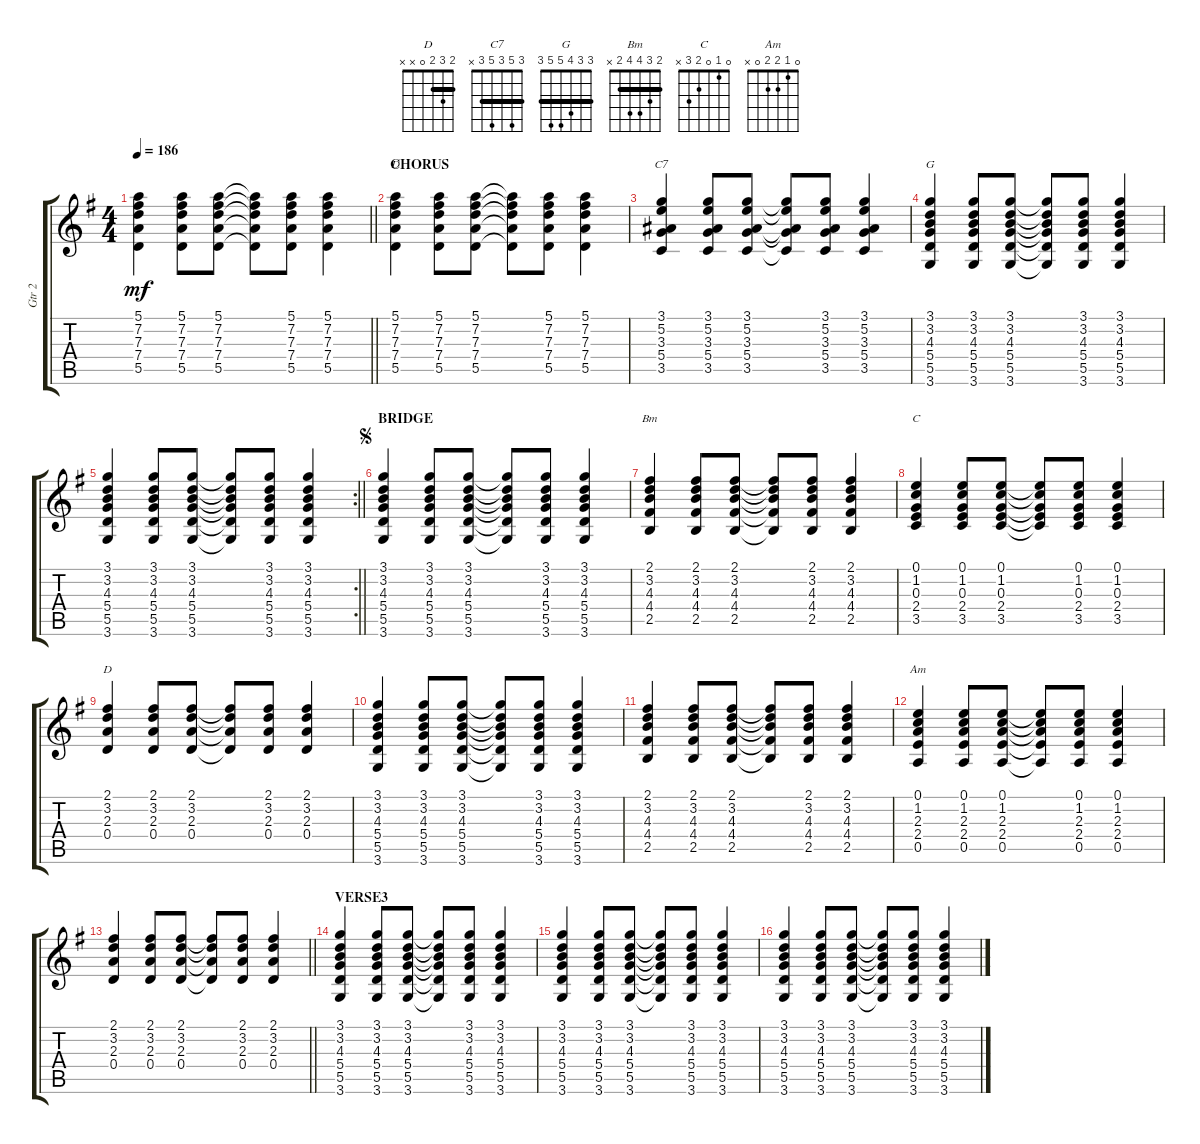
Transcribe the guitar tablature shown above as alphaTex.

\track ("Gtr 2" "Gtr 2") {instrument acousticguitarsteel}
\staff {score tabs}
\tuning (E4 B3 G3 D3 A2 E2) {hide}
\chord ("D" 5 7 7 7 5 x) {firstfret 5 barre 5}
\chord ("C7" 3 5 3 5 3 x) {barre 3}
\chord ("G" 3 3 4 5 5 3) {barre 3}
\chord ("Bm" 2 3 4 4 2 x) {barre 2}
\chord ("C" 0 1 0 2 3 x)
\chord ("D" 2 3 2 0 x x) {barre 2}
\chord ("Am" 0 1 2 2 0 x)
\ts (4 4)
\tempo 186
\clef g2
\barLineRight lightlight
\ks g
(5.1 7.2 7.3 7.4 5.5).4{dy mf} (5.1 7.2 7.3 7.4 5.5).8 (5.1 7.2 7.3 7.4 5.5).8 (5.1{t} 7.2{t} 7.3{t} 7.4{t} 5.5{t}).8 (5.1 7.2 7.3 7.4 5.5).8 (5.1 7.2 7.3 7.4 5.5).4 |
\section ("" "CHORUS")
(5.1 7.2 7.3 7.4 5.5).4{ch "D"} (5.1 7.2 7.3 7.4 5.5).8 (5.1 7.2 7.3 7.4 5.5).8 (5.1{t} 7.2{t} 7.3{t} 7.4{t} 5.5{t}).8 (5.1 7.2 7.3 7.4 5.5).8 (5.1 7.2 7.3 7.4 5.5).4 |
(3.1 5.2 3.3 5.4 3.5).4{ch "C7"} (3.1 5.2 3.3 5.4 3.5).8 (3.1 5.2 3.3 5.4 3.5).8 (3.1{t} 5.2{t} 3.3{t} 5.4{t} 3.5{t}).8 (3.1 5.2 3.3 5.4 3.5).8 (3.1 5.2 3.3 5.4 3.5).4 |
(3.1 3.2 4.3 5.4 5.5 3.6).4{ch "G"} (3.1 3.2 4.3 5.4 5.5 3.6).8 (3.1 3.2 4.3 5.4 5.5 3.6).8 (3.1{t} 3.2{t} 4.3{t} 5.4{t} 5.5{t} 3.6{t}).8 (3.1 3.2 4.3 5.4 5.5 3.6).8 (3.1 3.2 4.3 5.4 5.5 3.6).4 |
\rc 2
\barLineRight lightlight
(3.1 3.2 4.3 5.4 5.5 3.6).4 (3.1 3.2 4.3 5.4 5.5 3.6).8 (3.1 3.2 4.3 5.4 5.5 3.6).8 (3.1{t} 3.2{t} 4.3{t} 5.4{t} 5.5{t} 3.6{t}).8 (3.1 3.2 4.3 5.4 5.5 3.6).8 (3.1 3.2 4.3 5.4 5.5 3.6).4 |
\section ("" "BRIDGE")
\jump segno
(3.1 3.2 4.3 5.4 5.5 3.6).4 (3.1 3.2 4.3 5.4 5.5 3.6).8 (3.1 3.2 4.3 5.4 5.5 3.6).8 (3.1{t} 3.2{t} 4.3{t} 5.4{t} 5.5{t} 3.6{t}).8 (3.1 3.2 4.3 5.4 5.5 3.6).8 (3.1 3.2 4.3 5.4 5.5 3.6).4 |
(2.1 3.2 4.3 4.4 2.5).4{ch "Bm"} (2.1 3.2 4.3 4.4 2.5).8 (2.1 3.2 4.3 4.4 2.5).8 (2.1{t} 3.2{t} 4.3{t} 4.4{t} 2.5{t}).8 (2.1 3.2 4.3 4.4 2.5).8 (2.1 3.2 4.3 4.4 2.5).4 |
(0.1 1.2 0.3 2.4 3.5).4{ch "C"} (0.1 1.2 0.3 2.4 3.5).8 (0.1 1.2 0.3 2.4 3.5).8 (0.1{t} 1.2{t} 0.3{t} 2.4{t} 3.5{t}).8 (0.1 1.2 0.3 2.4 3.5).8 (0.1 1.2 0.3 2.4 3.5).4 |
(2.1 3.2 2.3 0.4).4{ch "D"} (2.1 3.2 2.3 0.4).8 (2.1 3.2 2.3 0.4).8 (2.1{t} 3.2{t} 2.3{t} 0.4{t}).8 (2.1 3.2 2.3 0.4).8 (2.1 3.2 2.3 0.4).4 |
(3.1 3.2 4.3 5.4 5.5 3.6).4 (3.1 3.2 4.3 5.4 5.5 3.6).8 (3.1 3.2 4.3 5.4 5.5 3.6).8 (3.1{t} 3.2{t} 4.3{t} 5.4{t} 5.5{t} 3.6{t}).8 (3.1 3.2 4.3 5.4 5.5 3.6).8 (3.1 3.2 4.3 5.4 5.5 3.6).4 |
(2.1 3.2 4.3 4.4 2.5).4 (2.1 3.2 4.3 4.4 2.5).8 (2.1 3.2 4.3 4.4 2.5).8 (2.1{t} 3.2{t} 4.3{t} 4.4{t} 2.5{t}).8 (2.1 3.2 4.3 4.4 2.5).8 (2.1 3.2 4.3 4.4 2.5).4 |
(0.1 1.2 2.3 2.4 0.5).4{ch "Am"} (0.1 1.2 2.3 2.4 0.5).8 (0.1 1.2 2.3 2.4 0.5).8 (0.1{t} 1.2{t} 2.3{t} 2.4{t} 0.5{t}).8 (0.1 1.2 2.3 2.4 0.5).8 (0.1 1.2 2.3 2.4 0.5).4 |
\barLineRight lightlight
(2.1 3.2 2.3 0.4).4 (2.1 3.2 2.3 0.4).8 (2.1 3.2 2.3 0.4).8 (2.1{t} 3.2{t} 2.3{t} 0.4{t}).8 (2.1 3.2 2.3 0.4).8 (2.1 3.2 2.3 0.4).4 |
\section ("" "VERSE3")
(3.1 3.2 4.3 5.4 5.5 3.6).4 (3.1 3.2 4.3 5.4 5.5 3.6).8 (3.1 3.2 4.3 5.4 5.5 3.6).8 (3.1{t} 3.2{t} 4.3{t} 5.4{t} 5.5{t} 3.6{t}).8 (3.1 3.2 4.3 5.4 5.5 3.6).8 (3.1 3.2 4.3 5.4 5.5 3.6).4 |
(3.1 3.2 4.3 5.4 5.5 3.6).4 (3.1 3.2 4.3 5.4 5.5 3.6).8 (3.1 3.2 4.3 5.4 5.5 3.6).8 (3.1{t} 3.2{t} 4.3{t} 5.4{t} 5.5{t} 3.6{t}).8 (3.1 3.2 4.3 5.4 5.5 3.6).8 (3.1 3.2 4.3 5.4 5.5 3.6).4 |
(3.1 3.2 4.3 5.4 5.5 3.6).4 (3.1 3.2 4.3 5.4 5.5 3.6).8 (3.1 3.2 4.3 5.4 5.5 3.6).8 (3.1{t} 3.2{t} 4.3{t} 5.4{t} 5.5{t} 3.6{t}).8 (3.1 3.2 4.3 5.4 5.5 3.6).8 (3.1 3.2 4.3 5.4 5.5 3.6).4
